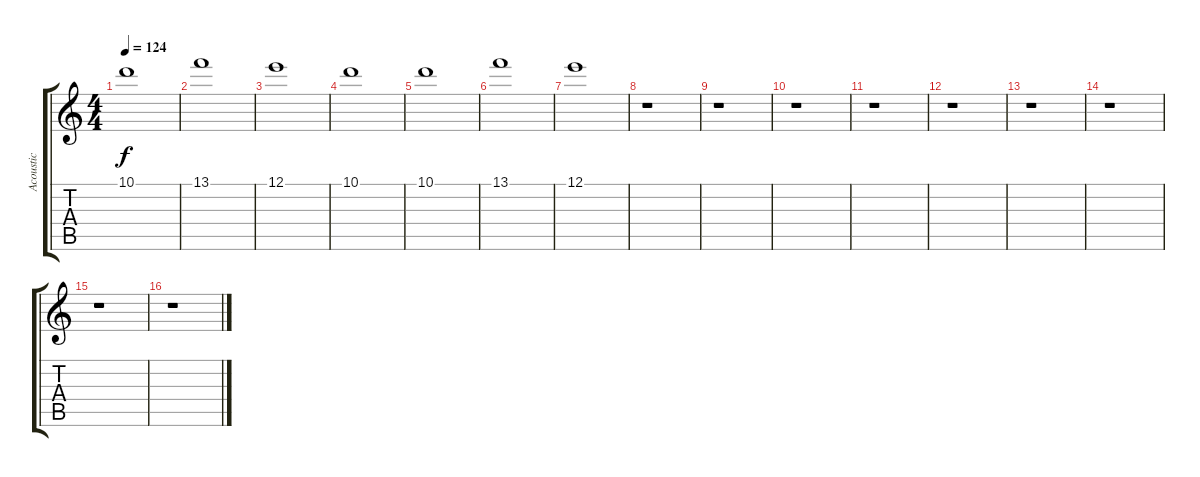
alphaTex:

\track ("Acoustic" "Acoustic") {instrument acousticguitarnylon}
\staff {score tabs}
\tuning (E4 B3 G3 D3 A2 E2) {hide}
\ts (4 4)
\tempo 124
\clef g2
\ks c
10.1.1{dy f} |
13.1.1 |
12.1.1 |
10.1.1 |
10.1.1 |
13.1.1 |
12.1.1 |
r.1 |
r.1 |
r.1 |
r.1 |
r.1 |
r.1 |
r.1 |
r.1 |
r.1
